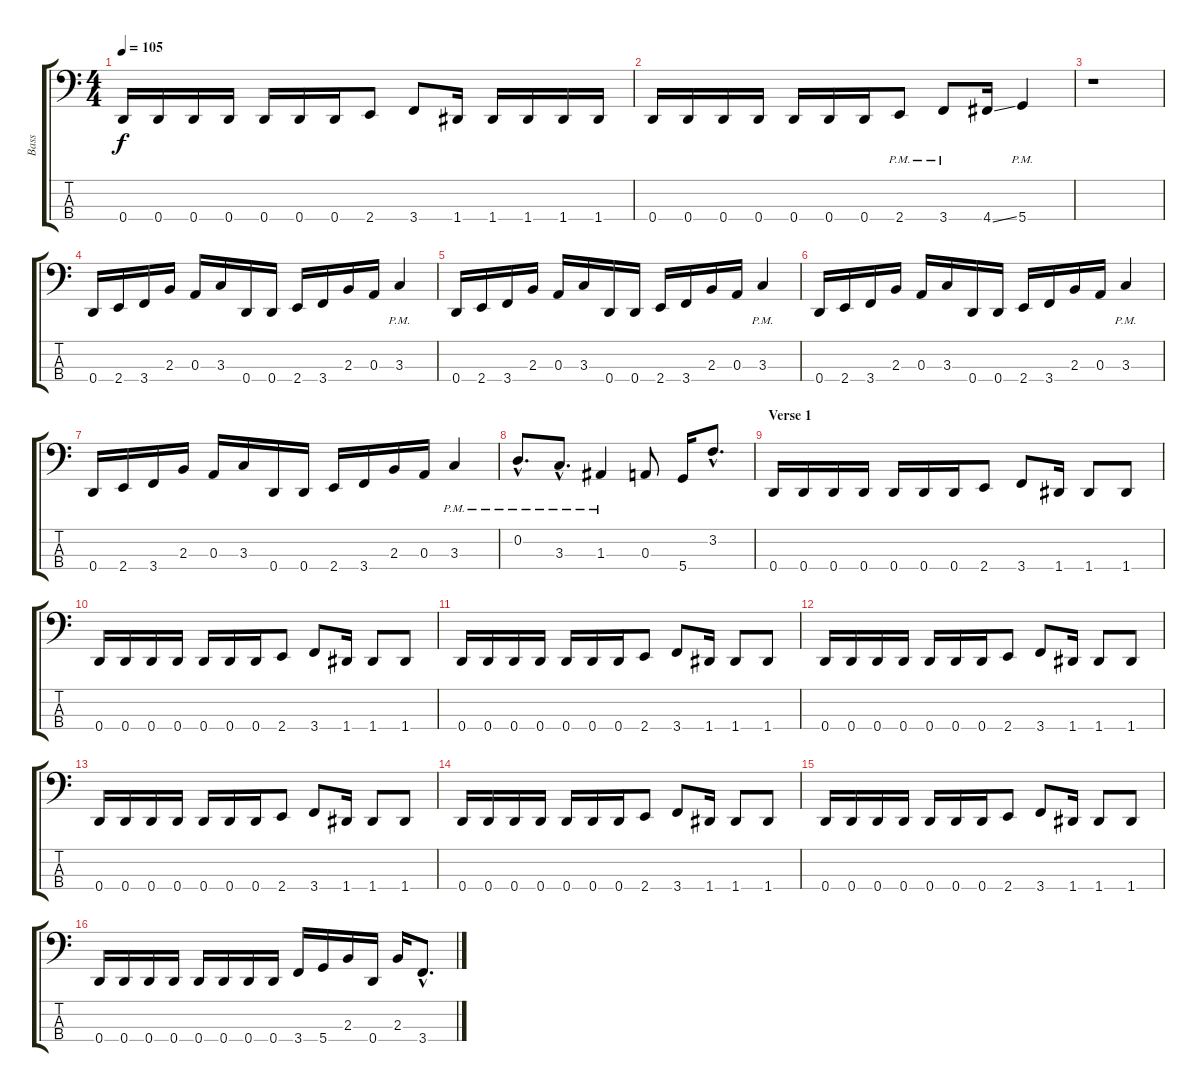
\track ("Bass" "Bass") {instrument electricbasspick}
\staff {score tabs}
\tuning (G2 D2 A1 D1) {hide}
\ts (4 4)
\tempo 105
\clef f4
\ks c
0.4.16{dy f} 0.4.16 0.4.16 0.4.16 0.4.16 0.4.16 0.4.16 2.4.8 3.4.8 1.4.16 1.4.16 1.4.16 1.4.16 1.4.16 |
0.4.16 0.4.16 0.4.16 0.4.16 0.4.16 0.4.16 0.4.16 2.4{pm}.8 3.4{pm}.8 4.4{ss}.16 5.4{pm}.4 |
r.1 |
0.4.16 2.4.16 3.4.16 2.3.16 0.3.16 3.3.16 0.4.16 0.4.16 2.4.16 3.4.16 2.3.16 0.3.16 3.3{pm}.4 |
0.4.16 2.4.16 3.4.16 2.3.16 0.3.16 3.3.16 0.4.16 0.4.16 2.4.16 3.4.16 2.3.16 0.3.16 3.3{pm}.4 |
0.4.16 2.4.16 3.4.16 2.3.16 0.3.16 3.3.16 0.4.16 0.4.16 2.4.16 3.4.16 2.3.16 0.3.16 3.3{pm}.4 |
0.4.16 2.4.16 3.4.16 2.3.16 0.3.16 3.3.16 0.4.16 0.4.16 2.4.16 3.4.16 2.3.16 0.3.16 3.3{pm}.4 |
0.2{hac pm}.8{d} 3.3{hac pm}.8{d} 1.3{pm}.4 0.3.8 5.4.16 3.2{hac}.8{d} |
\section ("" "Verse 1")
0.4.16 0.4.16 0.4.16 0.4.16 0.4.16 0.4.16 0.4.16 2.4.8 3.4.8 1.4.16 1.4.8 1.4.8 |
0.4.16 0.4.16 0.4.16 0.4.16 0.4.16 0.4.16 0.4.16 2.4.8 3.4.8 1.4.16 1.4.8 1.4.8 |
0.4.16 0.4.16 0.4.16 0.4.16 0.4.16 0.4.16 0.4.16 2.4.8 3.4.8 1.4.16 1.4.8 1.4.8 |
0.4.16 0.4.16 0.4.16 0.4.16 0.4.16 0.4.16 0.4.16 2.4.8 3.4.8 1.4.16 1.4.8 1.4.8 |
0.4.16 0.4.16 0.4.16 0.4.16 0.4.16 0.4.16 0.4.16 2.4.8 3.4.8 1.4.16 1.4.8 1.4.8 |
0.4.16 0.4.16 0.4.16 0.4.16 0.4.16 0.4.16 0.4.16 2.4.8 3.4.8 1.4.16 1.4.8 1.4.8 |
0.4.16 0.4.16 0.4.16 0.4.16 0.4.16 0.4.16 0.4.16 2.4.8 3.4.8 1.4.16 1.4.8 1.4.8 |
0.4.16 0.4.16 0.4.16 0.4.16 0.4.16 0.4.16 0.4.16 0.4.16 3.4.16 5.4.16 2.3.16 0.4.16 2.3.16 3.4{hac}.8{d}
